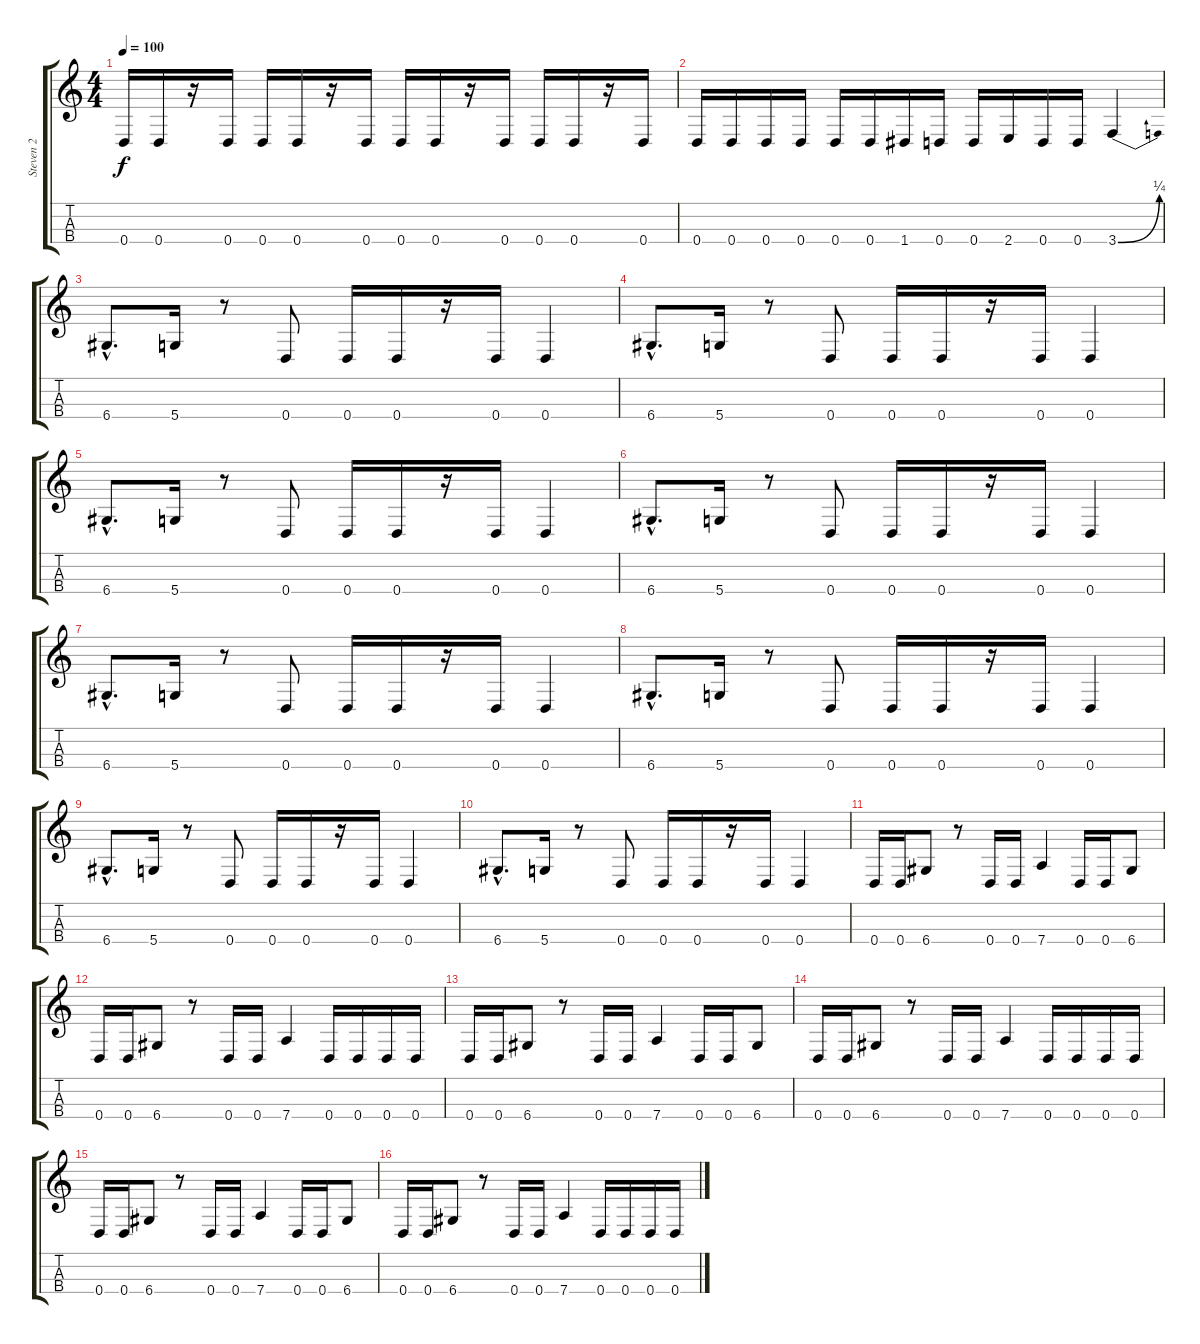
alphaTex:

\track ("Steven 2" "Steven 2") {instrument slapbass2}
\staff {score tabs}
\tuning (G3 D3 A2 D2) {hide}
\ts (4 4)
\tempo 100
\clef g2
\ks c
0.4.16{dy f} 0.4.16 r.16 0.4.16 0.4.16 0.4.16 r.16 0.4.16 0.4.16 0.4.16 r.16 0.4.16 0.4.16 0.4.16 r.16 0.4.16 |
0.4.16 0.4.16 0.4.16 0.4.16 0.4.16 0.4.16 1.4.16 0.4.16 0.4.16 2.4.16 0.4.16 0.4.16 3.4{be (bend 0 0 60 1)}.4 |
6.4{hac}.8{d} 5.4.16 r.8 0.4.8 0.4.16 0.4.16 r.16 0.4.16 0.4.4 |
6.4{hac}.8{d} 5.4.16 r.8 0.4.8 0.4.16 0.4.16 r.16 0.4.16 0.4.4 |
6.4{hac}.8{d} 5.4.16 r.8 0.4.8 0.4.16 0.4.16 r.16 0.4.16 0.4.4 |
6.4{hac}.8{d} 5.4.16 r.8 0.4.8 0.4.16 0.4.16 r.16 0.4.16 0.4.4 |
6.4{hac}.8{d} 5.4.16 r.8 0.4.8 0.4.16 0.4.16 r.16 0.4.16 0.4.4 |
6.4{hac}.8{d} 5.4.16 r.8 0.4.8 0.4.16 0.4.16 r.16 0.4.16 0.4.4 |
6.4{hac}.8{d} 5.4.16 r.8 0.4.8 0.4.16 0.4.16 r.16 0.4.16 0.4.4 |
6.4{hac}.8{d} 5.4.16 r.8 0.4.8 0.4.16 0.4.16 r.16 0.4.16 0.4.4 |
0.4.16 0.4.16 6.4.8 r.8 0.4.16 0.4.16 7.4.4 0.4.16 0.4.16 6.4.8 |
0.4.16 0.4.16 6.4.8 r.8 0.4.16 0.4.16 7.4.4 0.4.16 0.4.16 0.4.16 0.4.16 |
0.4.16 0.4.16 6.4.8 r.8 0.4.16 0.4.16 7.4.4 0.4.16 0.4.16 6.4.8 |
0.4.16 0.4.16 6.4.8 r.8 0.4.16 0.4.16 7.4.4 0.4.16 0.4.16 0.4.16 0.4.16 |
0.4.16 0.4.16 6.4.8 r.8 0.4.16 0.4.16 7.4.4 0.4.16 0.4.16 6.4.8 |
0.4.16 0.4.16 6.4.8 r.8 0.4.16 0.4.16 7.4.4 0.4.16 0.4.16 0.4.16 0.4.16
